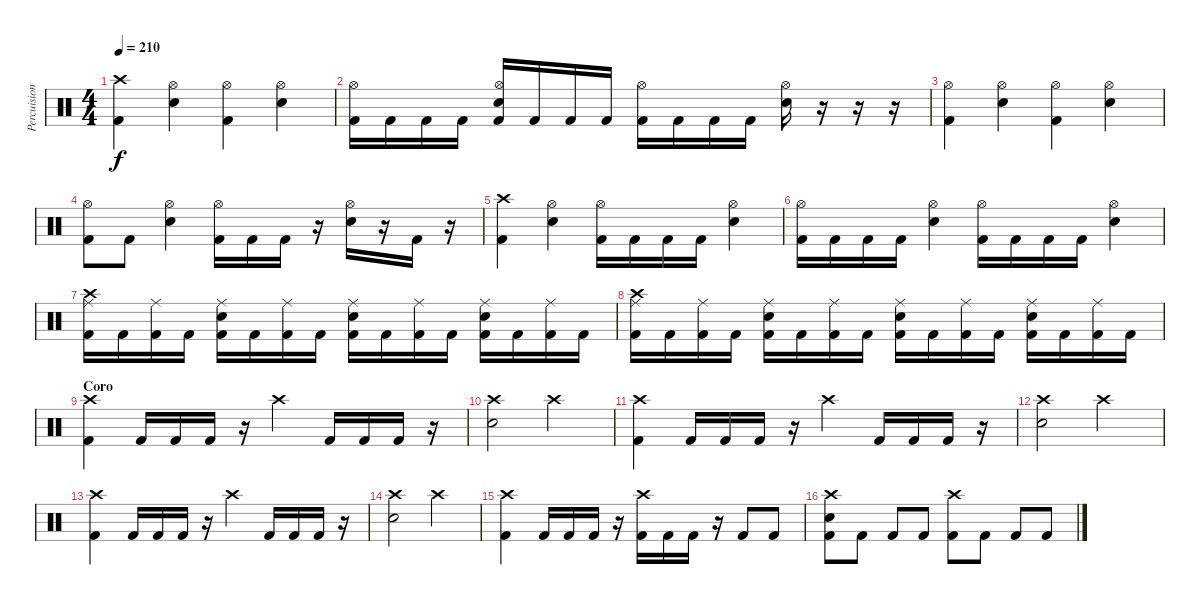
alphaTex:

\track ("Percuision" "Percuision") {instrument percussion}
\staff {score}
\articulation defaults
\ts (4 4)
\tempo 210
\clef neutral
\ks c
("Crash high (hit)" "Kick (hit) 2").4{dy f} ("Hi-Hat (open)" "Electric Snare (hit)").4 ("Hi-Hat (open)" "Kick (hit) 2").4 ("Hi-Hat (open)" "Electric Snare (hit)").4 |
("Hi-Hat (open)" "Kick (hit) 2").16 "Kick (hit) 2".16 "Kick (hit) 2".16 "Kick (hit) 2".16 ("Hi-Hat (open)" "Electric Snare (hit)" "Kick (hit) 2").16 "Kick (hit) 2".16 "Kick (hit) 2".16 "Kick (hit) 2".16 ("Hi-Hat (open)" "Kick (hit) 2").16 "Kick (hit) 2".16 "Kick (hit) 2".16 "Kick (hit) 2".16 ("Hi-Hat (open)" "Electric Snare (hit)").16 r.16 r.16 r.16 |
("Hi-Hat (open)" "Kick (hit) 2").4 ("Hi-Hat (open)" "Electric Snare (hit)").4 ("Hi-Hat (open)" "Kick (hit) 2").4 ("Hi-Hat (open)" "Electric Snare (hit)").4 |
("Hi-Hat (open)" "Kick (hit) 2").8 "Kick (hit) 2".8 ("Hi-Hat (open)" "Electric Snare (hit)").4 ("Hi-Hat (open)" "Kick (hit) 2").16 "Kick (hit) 2".16 "Kick (hit) 2".16 r.16 ("Hi-Hat (open)" "Electric Snare (hit)").16 r.16 "Kick (hit) 2".16 r.16 |
("Crash high (hit)" "Kick (hit) 2").4 ("Hi-Hat (open)" "Electric Snare (hit)").4 ("Hi-Hat (open)" "Kick (hit) 2").16 "Kick (hit) 2".16 "Kick (hit) 2".16 "Kick (hit) 2".16 ("Hi-Hat (open)" "Electric Snare (hit)").4 |
("Hi-Hat (open)" "Kick (hit) 2").16 "Kick (hit) 2".16 "Kick (hit) 2".16 "Kick (hit) 2".16 ("Hi-Hat (open)" "Electric Snare (hit)").4 ("Hi-Hat (open)" "Kick (hit) 2").16 "Kick (hit) 2".16 "Kick (hit) 2".16 "Kick (hit) 2".16 ("Hi-Hat (open)" "Electric Snare (hit)").4 |
("Crash high (hit)" "Ride (middle)" "Kick (hit) 2").16 "Kick (hit) 2".16 ("Ride (middle)" "Kick (hit) 2").16 "Kick (hit) 2".16 ("Ride (middle)" "Electric Snare (hit)" "Kick (hit) 2").16 "Kick (hit) 2".16 ("Ride (middle)" "Kick (hit) 2").16 "Kick (hit) 2".16 ("Ride (middle)" "Electric Snare (hit)" "Kick (hit) 2").16 "Kick (hit) 2".16 ("Ride (middle)" "Kick (hit) 2").16 "Kick (hit) 2".16 ("Ride (middle)" "Electric Snare (hit)" "Kick (hit) 2").16 "Kick (hit) 2".16 ("Ride (middle)" "Kick (hit) 2").16 "Kick (hit) 2".16 |
("Crash high (hit)" "Ride (middle)" "Kick (hit) 2").16 "Kick (hit) 2".16 ("Ride (middle)" "Kick (hit) 2").16 "Kick (hit) 2".16 ("Ride (middle)" "Electric Snare (hit)" "Kick (hit) 2").16 "Kick (hit) 2".16 ("Ride (middle)" "Kick (hit) 2").16 "Kick (hit) 2".16 ("Ride (middle)" "Electric Snare (hit)" "Kick (hit) 2").16 "Kick (hit) 2".16 ("Ride (middle)" "Kick (hit) 2").16 "Kick (hit) 2".16 ("Ride (middle)" "Electric Snare (hit)" "Kick (hit) 2").16 "Kick (hit) 2".16 ("Ride (middle)" "Kick (hit) 2").16 "Kick (hit) 2".16 |
\section ("" "Coro")
("Crash high (hit)" "Kick (hit) 2").4 "Kick (hit) 2".16 "Kick (hit) 2".16 "Kick (hit) 2".16 r.16 "Crash high (hit)".4 "Kick (hit) 2".16 "Kick (hit) 2".16 "Kick (hit) 2".16 r.16 |
("Crash high (hit)" "Electric Snare (hit)").2 "Crash high (hit)".2 |
("Crash high (hit)" "Kick (hit) 2").4 "Kick (hit) 2".16 "Kick (hit) 2".16 "Kick (hit) 2".16 r.16 "Crash high (hit)".4 "Kick (hit) 2".16 "Kick (hit) 2".16 "Kick (hit) 2".16 r.16 |
("Crash high (hit)" "Electric Snare (hit)").2 "Crash high (hit)".2 |
("Crash high (hit)" "Kick (hit) 2").4 "Kick (hit) 2".16 "Kick (hit) 2".16 "Kick (hit) 2".16 r.16 "Crash high (hit)".4 "Kick (hit) 2".16 "Kick (hit) 2".16 "Kick (hit) 2".16 r.16 |
("Crash high (hit)" "Electric Snare (hit)").2 "Crash high (hit)".2 |
("Crash high (hit)" "Kick (hit) 2").4 "Kick (hit) 2".16 "Kick (hit) 2".16 "Kick (hit) 2".16 r.16 ("Crash high (hit)" "Kick (hit) 2").16 "Kick (hit) 2".16 "Kick (hit) 2".16 r.16 "Kick (hit) 2".8 "Kick (hit) 2".8 |
("Crash high (hit)" "Electric Snare (hit)" "Kick (hit) 2").8 "Kick (hit) 2".8 "Kick (hit) 2".8 "Kick (hit) 2".8 ("Crash high (hit)" "Kick (hit) 2").8 "Kick (hit) 2".8 "Kick (hit) 2".8 "Kick (hit) 2".8
